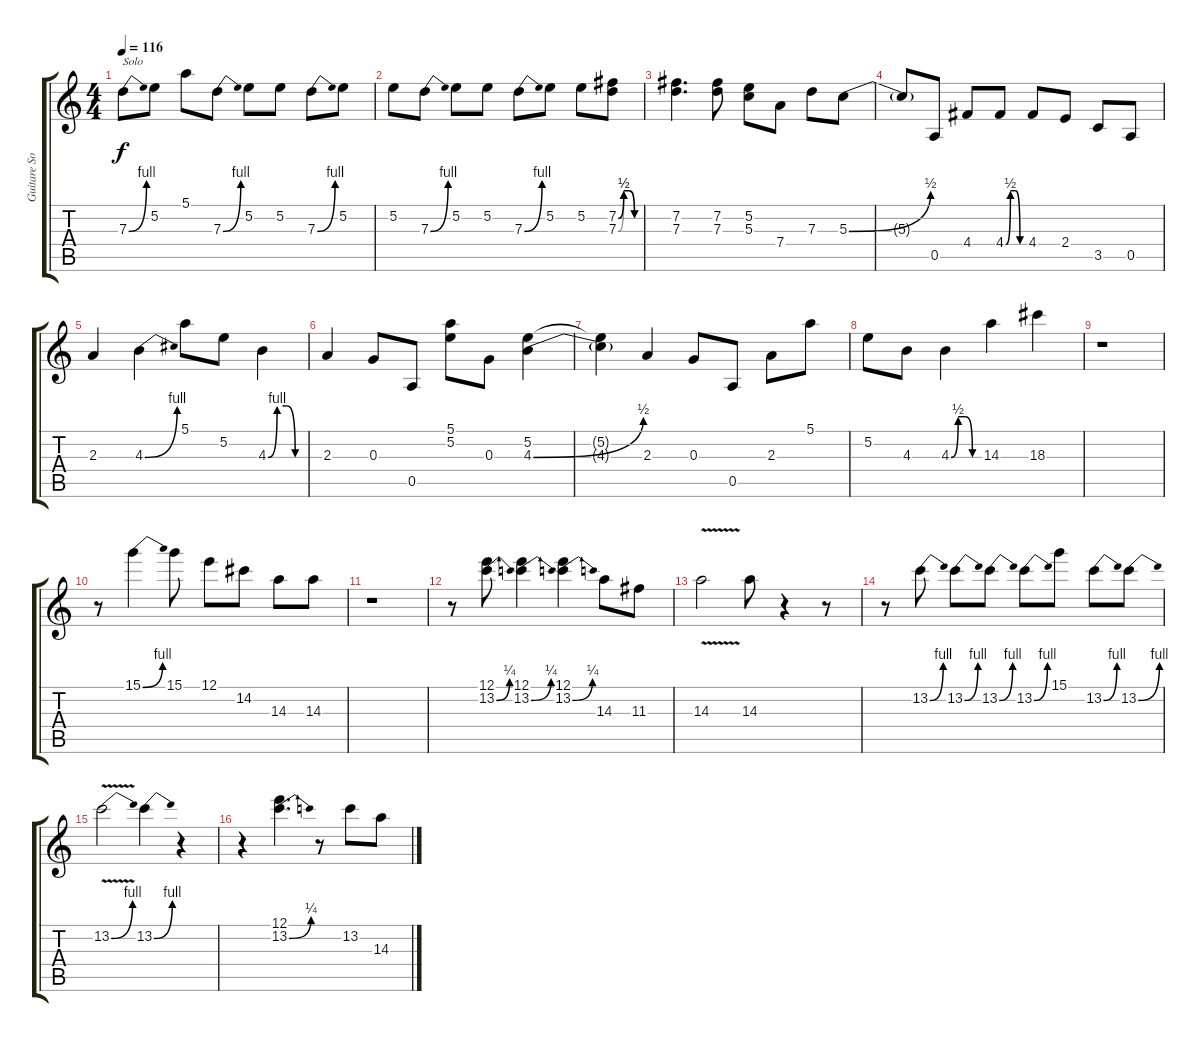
\track ("Guitare Solo" "Guitare So") {instrument overdrivenguitar}
\staff {score tabs}
\tuning (E4 B3 G3 D3 A2 E2) {hide}
\ts (4 4)
\tempo 116
\clef g2
\ks c
7.3{be (bend 0 0 60 4)}.8{txt "Solo" dy f instrument overdrivenguitar} 5.2.8 5.1.8 7.3{be (bend 0 0 60 4)}.8 5.2.8 5.2.8 7.3{be (bend 0 0 60 4)}.8 5.2.8 |
5.2.8 7.3{be (bend 0 0 60 4)}.8 5.2.8 5.2.8 7.3{be (bend 0 0 60 4)}.8 5.2.8 5.2.8 (7.2{be (custom 0 0 15 2 30 2 45 0 60 0)} 7.3{be (custom 0 0 15 2 30 2 45 0 60 0)}).8 |
(7.2 7.3).4{d} (7.2 7.3).8 (5.2 5.3).8 7.4.8 7.3.8 5.3{be (bend 0 0 60 2)}.8 |
5.3{t}.8 0.5.8 4.4.8 4.4{be (custom 0 0 15 2 30 2 45 0 60 0)}.8 4.4.8 2.4.8 3.5.8 0.5.8 |
2.3.4 4.3{be (bend 0 0 60 4)}.4 5.1.8 5.2.8 4.3{be (custom 0 0 15 4 30 4 45 0 60 0)}.4 |
2.3.4 0.3.8 0.5.8 (5.1 5.2).8 0.3.8 (5.2 4.3{be (bend 0 0 60 2)}).4 |
(5.2{t} 4.3{t}).4 2.3.4 0.3.8 0.5.8 2.3.8 5.1.8 |
5.2.8 4.3.8 4.3{be (custom 0 0 15 2 30 2 45 0 60 0)}.4 14.3.4 18.3.4 |
r.1 |
r.8 15.1{be (bend 0 0 60 4)}.4 15.1.8 12.1.8 14.2.8 14.3.8 14.3.8 |
r.1 |
r.8 (12.1 13.2{be (bend 0 0 60 1)}).8 (12.1 13.2{be (bend 0 0 60 1)}).4 (12.1 13.2{be (bend 0 0 60 1)}).4 14.3.8 11.3.8 |
14.3{v}.2 14.3.8 r.4 r.8 |
r.8 13.2{be (bend 0 0 60 4)}.8 13.2{be (bend 0 0 60 4)}.8 13.2{be (bend 0 0 60 4)}.8 13.2{be (bend 0 0 60 4)}.8 15.1.8 13.2{be (bend 0 0 60 4)}.8 13.2{be (bend 0 0 60 4)}.8 |
13.2{be (bend 0 0 60 4) v}.2 13.2{be (bend 0 0 60 4)}.4 r.4 |
r.4 (12.1 13.2{be (bend 0 0 60 1)}).4{d} r.8 13.2.8 14.3.8
